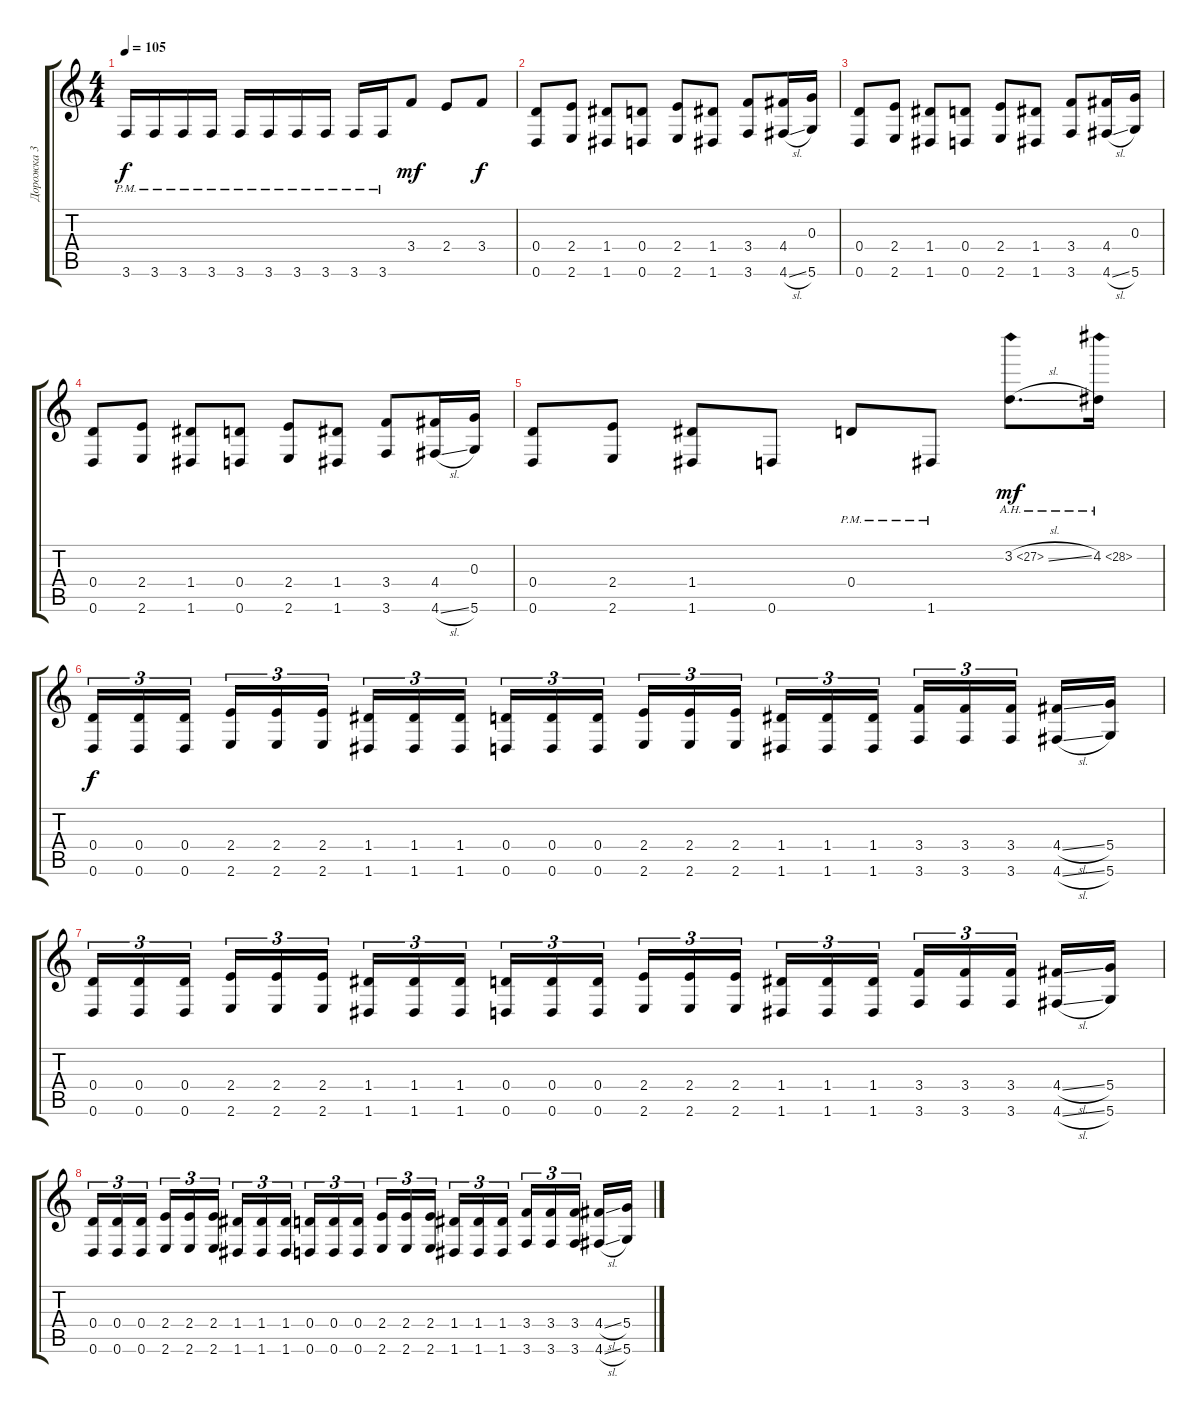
\track ("Дорожка 3" "Дорожка 3") {instrument overdrivenguitar}
\staff {score tabs}
\tuning (E4 B3 G3 D3 A2 D2) {hide}
\ts (4 4)
\tempo 105
\clef g2
\ks c
3.6{pm}.16{dy f} 3.6{pm}.16 3.6{pm}.16 3.6{pm}.16 3.6{pm}.16 3.6{pm}.16 3.6{pm}.16 3.6{pm}.16 3.6{pm}.16 3.6{pm}.16 3.4.8{dy mf} 2.4.8 3.4.8{dy f} |
(0.4 0.6).8 (2.4 2.6).8 (1.4 1.6).8 (0.4 0.6).8 (2.4 2.6).8 (1.4 1.6).8 (3.4 3.6).8 (4.4 4.6{sl}).16 (0.3 5.6).16 |
(0.4 0.6).8 (2.4 2.6).8 (1.4 1.6).8 (0.4 0.6).8 (2.4 2.6).8 (1.4 1.6).8 (3.4 3.6).8 (4.4 4.6{sl}).16 (0.3 5.6).16 |
(0.4 0.6).8 (2.4 2.6).8 (1.4 1.6).8 (0.4 0.6).8 (2.4 2.6).8 (1.4 1.6).8 (3.4 3.6).8 (4.4 4.6{sl}).16 (0.3 5.6).16 |
(0.4 0.6).8 (2.4 2.6).8 (1.4 1.6).8 0.6.8 0.4{pm}.8 1.6{pm}.8 3.2{ah 24 sl}.8{d dy mf} 4.2{ah 24}.16 |
(0.4 0.6).16{tu (3 2) dy f} (0.4 0.6).16{tu (3 2)} (0.4 0.6).16{tu (3 2) beam splitsecondary} (2.4 2.6).16{tu (3 2)} (2.4 2.6).16{tu (3 2)} (2.4 2.6).16{tu (3 2)} (1.4 1.6).16{tu (3 2)} (1.4 1.6).16{tu (3 2)} (1.4 1.6).16{tu (3 2) beam splitsecondary} (0.4 0.6).16{tu (3 2)} (0.4 0.6).16{tu (3 2)} (0.4 0.6).16{tu (3 2)} (2.4 2.6).16{tu (3 2)} (2.4 2.6).16{tu (3 2)} (2.4 2.6).16{tu (3 2) beam splitsecondary} (1.4 1.6).16{tu (3 2)} (1.4 1.6).16{tu (3 2)} (1.4 1.6).16{tu (3 2)} (3.4 3.6).16{tu (3 2)} (3.4 3.6).16{tu (3 2)} (3.4 3.6).16{tu (3 2) beam splitsecondary} (4.4{sl} 4.6{sl}).16 (5.4 5.6).16 |
(0.4 0.6).16{tu (3 2)} (0.4 0.6).16{tu (3 2)} (0.4 0.6).16{tu (3 2) beam splitsecondary} (2.4 2.6).16{tu (3 2)} (2.4 2.6).16{tu (3 2)} (2.4 2.6).16{tu (3 2)} (1.4 1.6).16{tu (3 2)} (1.4 1.6).16{tu (3 2)} (1.4 1.6).16{tu (3 2) beam splitsecondary} (0.4 0.6).16{tu (3 2)} (0.4 0.6).16{tu (3 2)} (0.4 0.6).16{tu (3 2)} (2.4 2.6).16{tu (3 2)} (2.4 2.6).16{tu (3 2)} (2.4 2.6).16{tu (3 2) beam splitsecondary} (1.4 1.6).16{tu (3 2)} (1.4 1.6).16{tu (3 2)} (1.4 1.6).16{tu (3 2)} (3.4 3.6).16{tu (3 2)} (3.4 3.6).16{tu (3 2)} (3.4 3.6).16{tu (3 2) beam splitsecondary} (4.4{sl} 4.6{sl}).16 (5.4 5.6).16 |
(0.4 0.6).16{tu (3 2)} (0.4 0.6).16{tu (3 2)} (0.4 0.6).16{tu (3 2) beam splitsecondary} (2.4 2.6).16{tu (3 2)} (2.4 2.6).16{tu (3 2)} (2.4 2.6).16{tu (3 2)} (1.4 1.6).16{tu (3 2)} (1.4 1.6).16{tu (3 2)} (1.4 1.6).16{tu (3 2) beam splitsecondary} (0.4 0.6).16{tu (3 2)} (0.4 0.6).16{tu (3 2)} (0.4 0.6).16{tu (3 2)} (2.4 2.6).16{tu (3 2)} (2.4 2.6).16{tu (3 2)} (2.4 2.6).16{tu (3 2) beam splitsecondary} (1.4 1.6).16{tu (3 2)} (1.4 1.6).16{tu (3 2)} (1.4 1.6).16{tu (3 2)} (3.4 3.6).16{tu (3 2)} (3.4 3.6).16{tu (3 2)} (3.4 3.6).16{tu (3 2) beam splitsecondary} (4.4{sl} 4.6{sl}).16 (5.4 5.6).16
